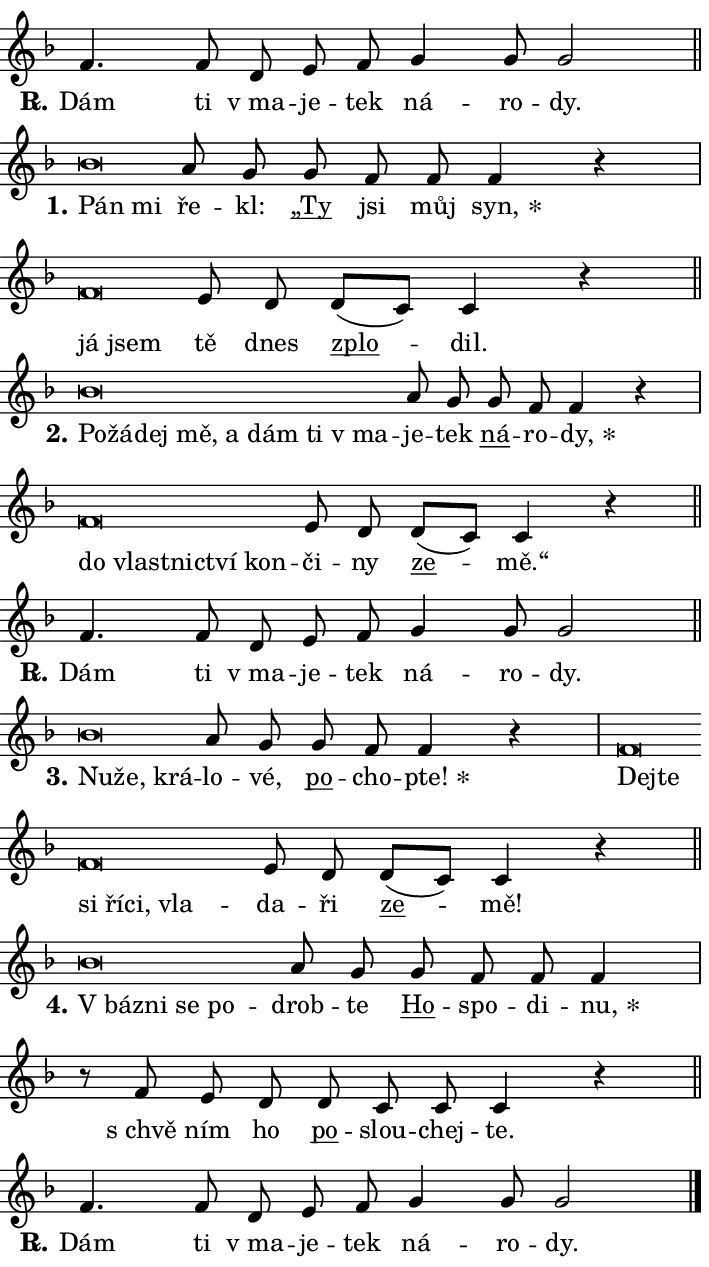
\version "2.24.0"
\header { tagline = "" }
\paper {
  indent = 0\cm
  top-margin = 0\cm
  right-margin = 0.13\cm % to fit lyric hyphens
  bottom-margin = 0\cm
  left-margin = 0\cm
  paper-width = 12\cm
  page-breaking = #ly:one-page-breaking
  system-system-spacing.basic-distance = #11
  score-system-spacing.basic-distance = #11
  ragged-last = ##f
}


%% Author: Thomas Morley
%% https://lists.gnu.org/archive/html/lilypond-user/2020-05/msg00002.html
#(define (line-position grob)
"Returns position of @var[grob} in current system:
   @code{'start}, if at first time-step
   @code{'end}, if at last time-step
   @code{'middle} otherwise
"
  (let* ((col (ly:item-get-column grob))
         (ln (ly:grob-object col 'left-neighbor))
         (rn (ly:grob-object col 'right-neighbor))
         (col-to-check-left (if (ly:grob? ln) ln col))
         (col-to-check-right (if (ly:grob? rn) rn col))
         (break-dir-left
           (and
             (ly:grob-property col-to-check-left 'non-musical #f)
             (ly:item-break-dir col-to-check-left)))
         (break-dir-right
           (and
             (ly:grob-property col-to-check-right 'non-musical #f)
             (ly:item-break-dir col-to-check-right))))
        (cond ((eqv? 1 break-dir-left) 'start)
              ((eqv? -1 break-dir-right) 'end)
              (else 'middle))))

#(define (tranparent-at-line-position vctor)
  (lambda (grob)
  "Relying on @code{line-position} select the relevant enry from @var{vctor}.
Used to determine transparency,"
    (case (line-position grob)
      ((end) (not (vector-ref vctor 0)))
      ((middle) (not (vector-ref vctor 1)))
      ((start) (not (vector-ref vctor 2))))))

noteHeadBreakVisibility =
#(define-music-function (break-visibility)(vector?)
"Makes @code{NoteHead}s transparent relying on @var{break-visibility}"
#{
  \override NoteHead.transparent =
    #(tranparent-at-line-position break-visibility)
#})

#(define delete-ledgers-for-transparent-note-heads
  (lambda (grob)
    "Reads whether a @code{NoteHead} is transparent.
If so this @code{NoteHead} is removed from @code{'note-heads} from
@var{grob}, which is supposed to be @code{LedgerLineSpanner}.
As a result ledgers are not printed for this @code{NoteHead}"
    (let* ((nhds-array (ly:grob-object grob 'note-heads))
           (nhds-list
             (if (ly:grob-array? nhds-array)
                 (ly:grob-array->list nhds-array)
                 '()))
           ;; Relies on the transparent-property being done before
           ;; Staff.LedgerLineSpanner.after-line-breaking is executed.
           ;; This is fragile ...
           (to-keep
             (remove
               (lambda (nhd)
                 (ly:grob-property nhd 'transparent #f))
               nhds-list)))
      ;; TODO find a better method to iterate over grob-arrays, similiar
      ;; to filter/remove etc for lists
      ;; For now rebuilt from scratch
      (set! (ly:grob-object grob 'note-heads)  '())
      (for-each
        (lambda (nhd)
          (ly:pointer-group-interface::add-grob grob 'note-heads nhd))
        to-keep))))

squashNotes = {
  \override NoteHead.X-extent = #'(-0.2 . 0.2)
  \override NoteHead.Y-extent = #'(-0.75 . 0)
  \override NoteHead.stencil =
    #(lambda (grob)
       (let ((pos (ly:grob-property grob 'staff-position)))
         (begin
           (if (< pos -7) (display "ERROR: Lower brevis then expected\n") (display ""))
           (if (<= pos -6) ly:text-interface::print ly:note-head::print))))
}
unSquashNotes = {
  \revert NoteHead.X-extent
  \revert NoteHead.Y-extent
  \revert NoteHead.stencil
}

hideNotes = \noteHeadBreakVisibility #begin-of-line-visible
unHideNotes = \noteHeadBreakVisibility #all-visible

% work-around for resetting accidentals
% https://lilypond.org/doc/v2.23/Documentation/notation/displaying-rhythms#unmetered-music
cadenzaMeasure = {
  \cadenzaOff
  \partial 1024 s1024
  \cadenzaOn
}

#(define-markup-command (accent layout props text) (markup?)
  "Underline accented syllable"
  (interpret-markup layout props
    #{\markup \override #'(offset . 4.3) \underline { #text }#}))

responsum = \markup \concat {
  "R" \hspace #-1.05 \path #0.1 #'((moveto 0 0.07) (lineto 0.9 0.8)) \hspace #0.05 "."
}

spaceSize = #0.6828661417322834 % exact space size for TeX Gyre Schola

\layout {
  \context {
    \Staff
    \remove "Time_signature_engraver"
    \override LedgerLineSpanner.after-line-breaking = #delete-ledgers-for-transparent-note-heads
  }
  \context {
    \Lyrics {
      \override LyricSpace.minimum-distance = \spaceSize
      \override LyricText.font-name = #"TeX Gyre Schola"
      \override LyricText.font-size = 1
      \override StanzaNumber.font-name = #"TeX Gyre Schola Bold"
      \override StanzaNumber.font-size = 1
    }
  }
  \context {
    \Score 
    \override NoteHead.text =
      #(lambda (grob) 
        (let ((pos (ly:grob-property grob 'staff-position)))
          #{\markup {
            \combine
              \halign #-0.55 \raise #(if (= pos -6) 0 0.5) \override #'(thickness . 2) \draw-line #'(3.2 . 0)
              \musicglyph "noteheads.sM1"
          }#}))
  }
}

% magnetic-lyrics.ily
%
%   written by
%     Jean Abou Samra <jean@abou-samra.fr>
%     Werner Lemberg <wl@gnu.org>
%
%   adapted by
%     Jiri Hon <jiri.hon@gmail.com>
%
% Version 2022-Apr-15

% https://www.mail-archive.com/lilypond-user@gnu.org/msg149350.html

#(define (Left_hyphen_pointer_engraver context)
   "Collect syllable-hyphen-syllable occurrences in lyrics and store
them in properties.  This engraver only looks to the left.  For
example, if the lyrics input is @code{foo -- bar}, it does the
following.

@itemize @bullet
@item
Set the @code{text} property of the @code{LyricHyphen} grob between
@q{foo} and @q{bar} to @code{foo}.

@item
Set the @code{left-hyphen} property of the @code{LyricText} grob with
text @q{foo} to the @code{LyricHyphen} grob between @q{foo} and
@q{bar}.
@end itemize

Use this auxiliary engraver in combination with the
@code{lyric-@/text::@/apply-@/magnetic-@/offset!} hook."
   (let ((hyphen #f)
         (text #f))
     (make-engraver
      (acknowledgers
       ((lyric-syllable-interface engraver grob source-engraver)
        (set! text grob)))
      (end-acknowledgers
       ((lyric-hyphen-interface engraver grob source-engraver)
        ;(when (not (grob::has-interface grob 'lyric-space-interface))
          (set! hyphen grob)));)
      ((stop-translation-timestep engraver)
       (when (and text hyphen)
         (ly:grob-set-object! text 'left-hyphen hyphen))
       (set! text #f)
       (set! hyphen #f)))))

#(define (lyric-text::apply-magnetic-offset! grob)
   "If the space between two syllables is less than the value in
property @code{LyricText@/.details@/.squash-threshold}, move the right
syllable to the left so that it gets concatenated with the left
syllable.

Use this function as a hook for
@code{LyricText@/.after-@/line-@/breaking} if the
@code{Left_@/hyphen_@/pointer_@/engraver} is active."
   (let ((hyphen (ly:grob-object grob 'left-hyphen #f)))
     (when hyphen
       (let ((left-text (ly:spanner-bound hyphen LEFT)))
         (when (grob::has-interface left-text 'lyric-syllable-interface)
           (let* ((common (ly:grob-common-refpoint grob left-text X))
                  (this-x-ext (ly:grob-extent grob common X))
                  (left-x-ext
                   (begin
                     ;; Trigger magnetism for left-text.
                     (ly:grob-property left-text 'after-line-breaking)
                     (ly:grob-extent left-text common X)))
                  ;; `delta` is the gap width between two syllables.
                  (delta (- (interval-start this-x-ext)
                            (interval-end left-x-ext)))
                  (details (ly:grob-property grob 'details))
                  (threshold (assoc-get 'squash-threshold details 0.2)))
             (when (< delta threshold)
               (let* (;; We have to manipulate the input text so that
                      ;; ligatures crossing syllable boundaries are not
                      ;; disabled.  For languages based on the Latin
                      ;; script this is essentially a beautification.
                      ;; However, for non-Western scripts it can be a
                      ;; necessity.
                      (lt (ly:grob-property left-text 'text))
                      (rt (ly:grob-property grob 'text))
                      (is-space (grob::has-interface hyphen 'lyric-space-interface))
                      (space (if is-space " " ""))
                      (extra-delta (if is-space spaceSize 0))
                      ;; Append new syllable.
                      (ltrt-space (if (and (string? lt) (string? rt))
                                (string-append lt space rt)
                                (make-concat-markup (list lt space rt))))
                      ;; Right-align `ltrt` to the right side.
                      (ltrt-space-markup (grob-interpret-markup
                               grob
                               (make-translate-markup
                                (cons (interval-length this-x-ext) 0)
                                (make-right-align-markup ltrt-space)))))
                 (begin
                   ;; Don't print `left-text`.
                   (ly:grob-set-property! left-text 'stencil #f)
                   ;; Set text and stencil (which holds all collected
                   ;; syllables so far) and shift it to the left.
                   (ly:grob-set-property! grob 'text ltrt-space)
                   (ly:grob-set-property! grob 'stencil ltrt-space-markup)
                   (ly:grob-translate-axis! grob (- (- delta extra-delta)) X))))))))))


#(define (lyric-hyphen::displace-bounds-first grob)
   ;; Make very sure this callback isn't triggered too early.
   (let ((left (ly:spanner-bound grob LEFT))
         (right (ly:spanner-bound grob RIGHT)))
     (ly:grob-property left 'after-line-breaking)
     (ly:grob-property right 'after-line-breaking)
     (ly:lyric-hyphen::print grob)))

squashThreshold = #0.4

\layout {
  \context {
    \Lyrics
    \consists #Left_hyphen_pointer_engraver
    \override LyricText.after-line-breaking =
      #lyric-text::apply-magnetic-offset!
    \override LyricHyphen.stencil = #lyric-hyphen::displace-bounds-first
    \override LyricText.details.squash-threshold = \squashThreshold
    \override LyricHyphen.minimum-distance = 0
    \override LyricHyphen.minimum-length = \squashThreshold
  }
}

squashText = \override LyricText.details.squash-threshold = 9999
unSquashText = \override LyricText.details.squash-threshold = \squashThreshold

leftText = \override LyricText.self-alignment-X = #LEFT
unLeftText = \revert LyricText.self-alignment-X

starOffset = #(lambda (grob) 
                (let ((x_offset (ly:self-alignment-interface::aligned-on-x-parent grob)))
                  (if (= x_offset 0) 0 (+ x_offset 1.2))))

star = #(define-music-function (syllable)(string?)
"Append star separator at the end of a syllable"
#{
  \once \override LyricText.X-offset = #starOffset
  \lyricmode { \markup {
    #syllable
    \override #'((font-name . "TeX Gyre Schola Bold")) \hspace #0.2 \lower #0.65 \larger "*"
  } }
#})

starAccent = #(define-music-function (syllable)(string?)
"Append star separator at the end of a syllable and make accent"
#{
  \once \override LyricText.X-offset = #starOffset
  \lyricmode { \markup {
    \accent #syllable
    \override #'((font-name . "TeX Gyre Schola Bold")) \hspace #0.2 \lower #0.65 \larger "*"
  } }
#})

breath = #(define-music-function (syllable)(string?)
"Append breathing indicator at the end of a syllable"
#{
  \lyricmode { \markup { #syllable "+" } }
#})

optionalBreath = #(define-music-function (syllable)(string?)
"Append optional breathing indicator at the end of a syllable"
#{
  \lyricmode { \markup { #syllable "(+)" } }
#})


\score {
    <<
        \new Voice = "melody" { \cadenzaOn \key f \major \relative { f'4. f8 d e f g4 g8 g2 \cadenzaMeasure \bar "||" \break } }
        \new Lyrics \lyricsto "melody" { \lyricmode { \set stanza = \responsum
Dám ti "v ma" -- je -- tek ná -- ro -- dy. } }
    >>
    \layout {}
}

\score {
    <<
        \new Voice = "melody" { \cadenzaOn \key f \major \relative { \squashNotes bes'\breve*1/16 \hideNotes \breve*1/16 \bar "" \unHideNotes \unSquashNotes a8 g \bar "" g f f f4 r \cadenzaMeasure \bar "|" \squashNotes f\breve*1/16 \hideNotes \breve*1/16 \bar "" \unHideNotes \unSquashNotes e8 d \bar "" d[( c)] c4 r \cadenzaMeasure \bar "||" \break } }
        \new Lyrics \lyricsto "melody" { \lyricmode { \set stanza = "1."
\leftText Pán \squashText mi \unLeftText \unSquashText ře -- kl: \markup \accent „Ty jsi můj \star syn, \leftText já \squashText jsem \unLeftText \unSquashText tě dnes \markup \accent zplo -- dil. } }
    >>
    \layout {}
}

\score {
    <<
        \new Voice = "melody" { \cadenzaOn \key f \major \relative { \squashNotes bes'\breve*1/16 \hideNotes \breve*1/16 \bar "" \breve*1/16 \bar "" \breve*1/16 \bar "" \breve*1/16 \bar "" \breve*1/16 \bar "" \breve*1/16 \breve*1/16 \bar "" \unHideNotes \unSquashNotes a8 g \bar "" g f f4 r \cadenzaMeasure \bar "|" \squashNotes f\breve*1/16 \hideNotes \breve*1/16 \bar "" \breve*1/16 \bar "" \breve*1/16 \breve*1/16 \bar "" \unHideNotes \unSquashNotes e8 d \bar "" d[( c)] c4 r \cadenzaMeasure \bar "||" \break } }
        \new Lyrics \lyricsto "melody" { \lyricmode { \set stanza = "2."
\leftText Po -- \squashText žá -- dej mě, a dám ti "v ma" -- \unLeftText \unSquashText je -- tek \markup \accent ná -- ro -- \star dy, \leftText do \squashText vlast -- nic -- tví kon -- \unLeftText \unSquashText či -- ny \markup \accent ze -- mě.“ } }
    >>
    \layout {}
}

\score {
    <<
        \new Voice = "melody" { \cadenzaOn \key f \major \relative { f'4. f8 d e f g4 g8 g2 \cadenzaMeasure \bar "||" \break } }
        \new Lyrics \lyricsto "melody" { \lyricmode { \set stanza = \responsum
Dám ti "v ma" -- je -- tek ná -- ro -- dy. } }
    >>
    \layout {}
}

\score {
    <<
        \new Voice = "melody" { \cadenzaOn \key f \major \relative { \squashNotes bes'\breve*1/16 \hideNotes \breve*1/16 \breve*1/16 \bar "" \unHideNotes \unSquashNotes a8 g \bar "" g f f4 r \cadenzaMeasure \bar "|" \squashNotes f\breve*1/16 \hideNotes \breve*1/16 \bar "" \breve*1/16 \bar "" \breve*1/16 \bar "" \breve*1/16 \breve*1/16 \bar "" \unHideNotes \unSquashNotes e8 d \bar "" d[( c)] c4 r \cadenzaMeasure \bar "||" \break } }
        \new Lyrics \lyricsto "melody" { \lyricmode { \set stanza = "3."
\leftText Nu -- \squashText že, krá -- \unLeftText \unSquashText lo -- vé, \markup \accent po -- cho -- \star pte! \leftText Dej -- \squashText te si ří -- ci, vla -- \unLeftText \unSquashText da -- ři \markup \accent ze -- mě! } }
    >>
    \layout {}
}

\score {
    <<
        \new Voice = "melody" { \cadenzaOn \key f \major \relative { \squashNotes bes'\breve*1/16 \hideNotes \breve*1/16 \bar "" \breve*1/16 \breve*1/16 \bar "" \unHideNotes \unSquashNotes a8 g \bar "" g f f f4 \cadenzaMeasure \bar "|" r8 f e8 d \bar "" d c c c4 r \cadenzaMeasure \bar "||" \break } }
        \new Lyrics \lyricsto "melody" { \lyricmode { \set stanza = "4."
\leftText "V báz" -- \squashText ni se po -- \unLeftText \unSquashText drob -- te \markup \accent Ho -- spo -- di -- \star nu, "s chvě" ním ho \markup \accent po -- slou -- chej -- te. } }
    >>
    \layout {}
}

\score {
    <<
        \new Voice = "melody" { \cadenzaOn \key f \major \relative { f'4. f8 d e f g4 g8 g2 \cadenzaMeasure \bar "||" \break } \bar "|." }
        \new Lyrics \lyricsto "melody" { \lyricmode { \set stanza = \responsum
Dám ti "v ma" -- je -- tek ná -- ro -- dy. } }
    >>
    \layout {}
}
